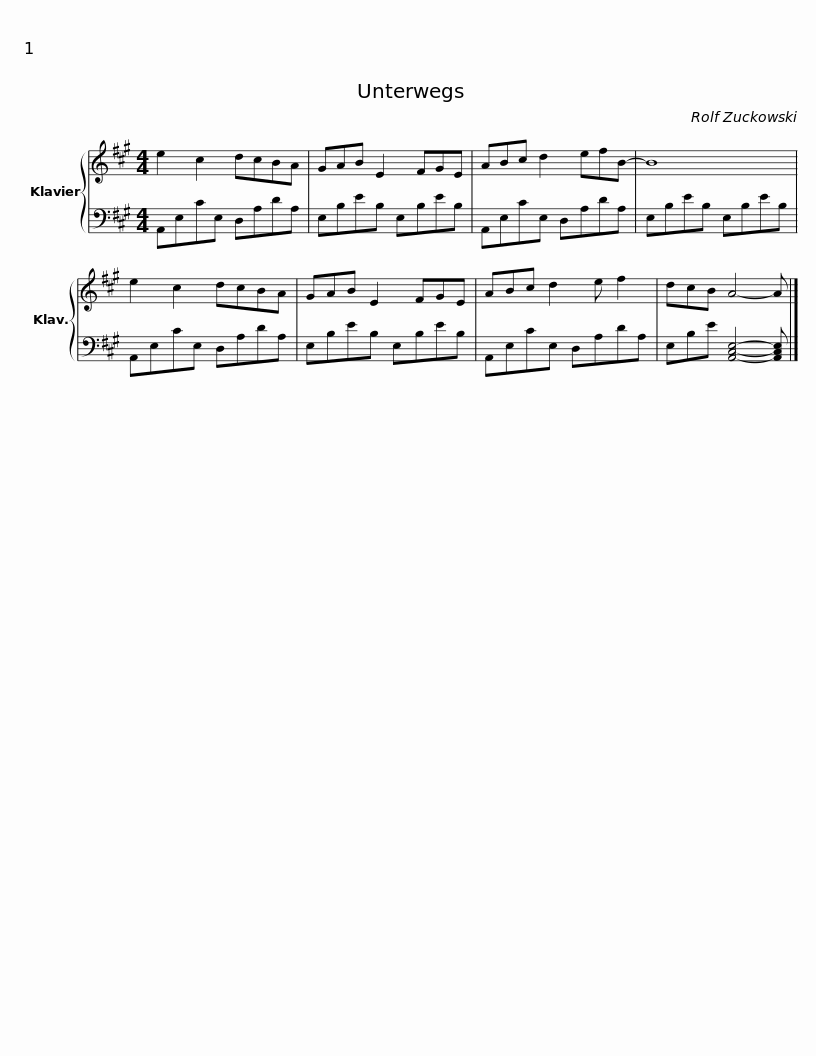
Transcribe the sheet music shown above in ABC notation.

X:1
%%score { 1 | 2 }
L:1/8
M:4/4
I:linebreak $
K:A
V:1 treble
V:2 bass
V:1
 e2 c2 dcBA | GAB E2 FGE | ABc d2 efB- | B8 | e2 c2 dcBA |$ %5
 GAB E2 FGE | ABc d2 e f2 | dcB A4- A |] %8
V:2
 A,,E,CE, D,A,DA, | E,B,EB, E,B,EB, | A,,E,CE, D,A,DA, | E,B,EB, E,B,EB, | A,,E,CE, D,A,DA, |$ %5
 E,B,EB, E,B,EB, | A,,E,CE, D,A,DA, | E,B,E [A,,C,E,]4- [A,,C,E,] |] %8
